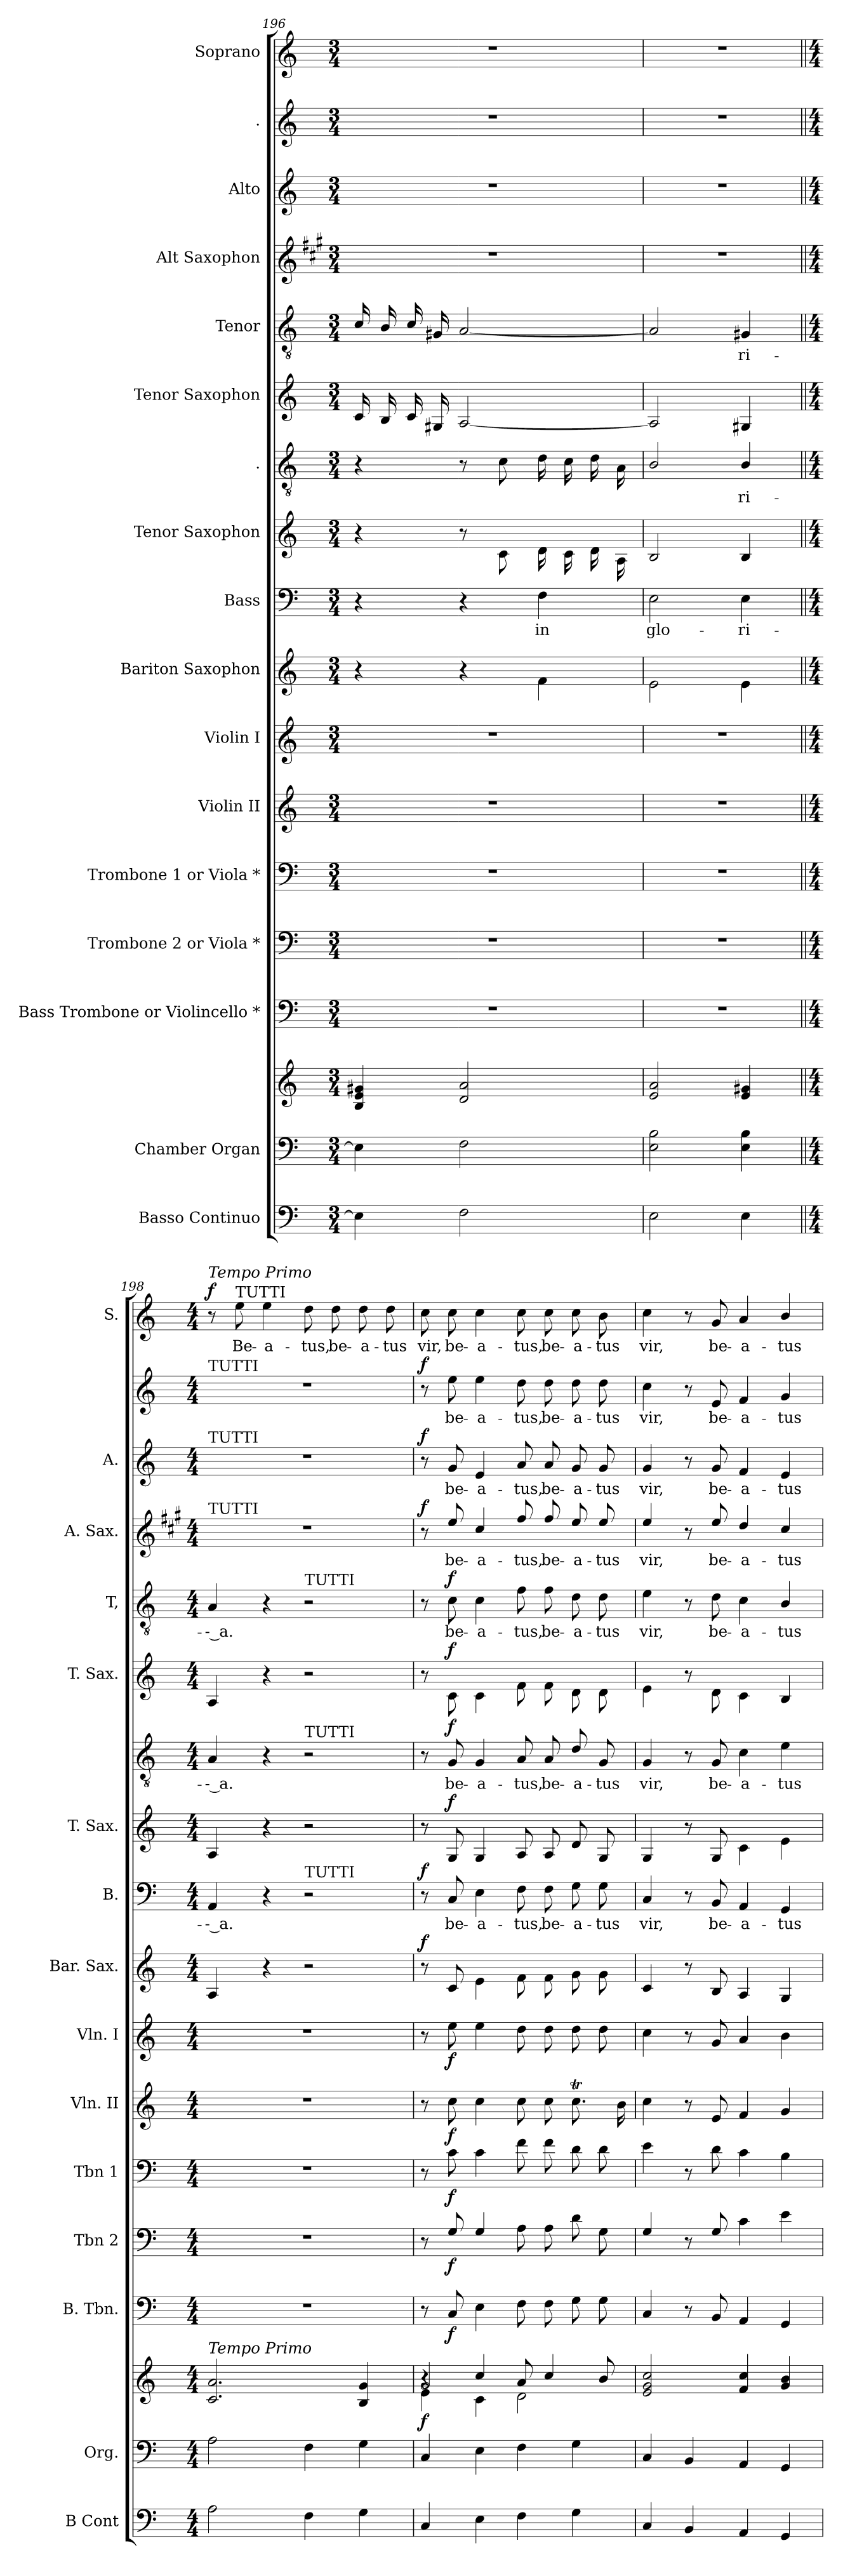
**kern	**kern	**kern	**dynam	**kern	**dynam	**kern	**dynam	**kern	**dynam	**kern	**dynam	**kern	**dynam	**kern	**dynam	**kern	**text	**dynam	**kern	**dynam	**kern	**text	**dynam	**kern	**dynam	**kern	**text	**dynam	**kern	**text	**dynam	**kern	**text	**dynam	**kern	**text	**dynam	**kern	**text	**dynam
*part17	*part16	*part16	*part16	*part15	*part15	*part14	*part14	*part13	*part13	*part12	*part12	*part11	*part11	*part10	*part10	*part9	*part9	*part9	*part8	*part8	*part7	*part7	*part7	*part6	*part6	*part5	*part5	*part5	*part4	*part4	*part4	*part3	*part3	*part3	*part2	*part2	*part2	*part1	*part1	*part1
*staff18	*staff17	*staff16	*staff16/17	*staff15	*staff15	*staff14	*staff14	*staff13	*staff13	*staff12	*staff12	*staff11	*staff11	*staff10	*staff10	*staff9	*staff9	*staff9	*staff8	*staff8	*staff7	*staff7	*staff7	*staff6	*staff6	*staff5	*staff5	*staff5	*staff4	*staff4	*staff4	*staff3	*staff3	*staff3	*staff2	*staff2	*staff2	*staff1	*staff1	*staff1
*I"Basso  Continuo	*I"Chamber  Organ	*	*	*I"Bass Trombone or Violincello *	*	*I"Trombone 2 or Viola *	*	*I"Trombone 1 or Viola *	*	*I"Violin II	*	*I"Violin I	*	*I"Bariton Saxophon	*	*I"Bass	*	*	*I"Tenor Saxophon	*	*I".	*	*	*I"Tenor Saxophon	*	*I"Tenor	*	*	*I"Alt Saxophon	*	*	*I"Alto	*	*	*I".	*	*	*I"Soprano	*	*
*I'B Cont	*I'Org.	*	*	*I'B. Tbn.	*	*I'Tbn 2	*	*I'Tbn 1	*	*I'Vln. II	*	*I'Vln. I	*	*I'Bar. Sax.	*	*I'B.	*	*	*I'T. Sax.	*	*	*	*	*I'T. Sax.	*	*I'T,	*	*	*I'A. Sax.	*	*	*I'A.	*	*	*	*	*	*I'S.	*	*
*clefF4	*clefF4	*clefG2	*	*clefF4	*	*clefF4	*	*clefF4	*	*clefG2	*	*clefG2	*	*clefG2	*	*clefF4	*	*	*clefG2	*	*clefGv2	*	*	*clefG2	*	*clefGv2	*	*	*clefG2	*	*	*clefG2	*	*	*clefG2	*	*	*clefG2	*	*
*ITrd7c12	*	*	*	*	*	*	*	*	*	*	*	*	*	*ITrd12c21	*	*	*	*	*ITrd8c14	*	*ITrd7c12	*	*	*ITrd8c14	*	*ITrd7c12	*	*	*ITrd5c9	*	*	*	*	*	*	*	*	*	*	*
*k[]	*k[]	*k[]	*	*k[]	*	*k[]	*	*k[]	*	*k[]	*	*k[]	*	*k[]	*	*k[]	*	*	*k[]	*	*k[]	*	*	*k[]	*	*k[]	*	*	*k[]	*	*	*k[]	*	*	*k[]	*	*	*k[]	*	*
*M3/4	*M3/4	*M3/4	*	*M3/4	*	*M3/4	*	*M3/4	*	*M3/4	*	*M3/4	*	*M3/4	*	*M3/4	*	*	*M3/4	*	*M3/4	*	*	*M3/4	*	*M3/4	*	*	*M3/4	*	*	*M3/4	*	*	*M3/4	*	*	*M3/4	*	*
=196	=196	=196	=196	=196	=196	=196	=196	=196	=196	=196	=196	=196	=196	=196	=196	=196	=196	=196	=196	=196	=196	=196	=196	=196	=196	=196	=196	=196	=196	=196	=196	=196	=196	=196	=196	=196	=196	=196	=196	=196
4EE\]	4E\]	4B/ 4e/ 4g#X/	.	2.r	.	2.r	.	2.r	.	2.r	.	2.r	.	4r	.	4r	.	.	4r	.	4r	.	.	16C/	.	16C/	.	.	2.r	.	.	2.r	.	.	2.r	.	.	2.r	.	.
.	.	.	.	.	.	.	.	.	.	.	.	.	.	.	.	.	.	.	.	.	.	.	.	16BB/	.	16BB/	.	.	.	.	.	.	.	.	.	.	.	.	.	.
.	.	.	.	.	.	.	.	.	.	.	.	.	.	.	.	.	.	.	.	.	.	.	.	16C/	.	16C/	.	.	.	.	.	.	.	.	.	.	.	.	.	.
.	.	.	.	.	.	.	.	.	.	.	.	.	.	.	.	.	.	.	.	.	.	.	.	16GG#X/	.	16GG#X/	.	.	.	.	.	.	.	.	.	.	.	.	.	.
2FF\	2F\	2d/ 2a/	.	.	.	.	.	.	.	.	.	.	.	4r	.	4r	.	.	8r	.	8r	.	.	[2AA/	.	[2AA/	.	.	.	.	.	.	.	.	.	.	.	.	.	.
.	.	.	.	.	.	.	.	.	.	.	.	.	.	.	.	.	.	.	8C\	.	8C\	.	.	.	.	.	.	.	.	.	.	.	.	.	.	.	.	.	.	.
!	!	!	!	!	!	!	!	!	!	!	!	!	!	!	!	!	!LO:LY:b	!	!	!	!	!	!	!	!	!	!	!	!	!	!	!	!	!	!	!	!	!	!	!
.	.	.	.	.	.	.	.	.	.	.	.	.	.	4F\	.	4F\	in	.	16D\	.	16D\	.	.	.	.	.	.	.	.	.	.	.	.	.	.	.	.	.	.	.
.	.	.	.	.	.	.	.	.	.	.	.	.	.	.	.	.	.	.	16C\	.	16C\	.	.	.	.	.	.	.	.	.	.	.	.	.	.	.	.	.	.	.
.	.	.	.	.	.	.	.	.	.	.	.	.	.	.	.	.	.	.	16D\	.	16D\	.	.	.	.	.	.	.	.	.	.	.	.	.	.	.	.	.	.	.
.	.	.	.	.	.	.	.	.	.	.	.	.	.	.	.	.	.	.	16AA\	.	16AA\	.	.	.	.	.	.	.	.	.	.	.	.	.	.	.	.	.	.	.
=197	=197	=197	=197	=197	=197	=197	=197	=197	=197	=197	=197	=197	=197	=197	=197	=197	=197	=197	=197	=197	=197	=197	=197	=197	=197	=197	=197	=197	=197	=197	=197	=197	=197	=197	=197	=197	=197	=197	=197	=197
!	!	!	!	!	!	!	!	!	!	!	!	!	!	!	!	!	!LO:LY:b	!	!	!	!	!	!	!	!	!	!	!	!	!	!	!	!	!	!	!	!	!	!	!
2EE\	2E\ 2B\	2e/ 2a/	.	2.r	.	2.r	.	2.r	.	2.r	.	2.r	.	2E\	.	2E\	glo-	.	2BB/	.	2BB/	.	.	2AA/]	.	2AA/]	.	.	2.r	.	.	2.r	.	.	2.r	.	.	2.r	.	.
!	!	!	!	!	!	!	!	!	!	!	!	!	!	!	!	!	!LO:LY:b	!	!	!	!	!LO:LY:b	!	!	!	!	!LO:LY:b	!	!	!	!	!	!	!	!	!	!	!	!	!
4EE\	4E\ 4B\	4e/ 4g#X/	.	.	.	.	.	.	.	.	.	.	.	4E\	.	4E\	-ri-	.	4BB/	.	4BB/	-ri-	.	4GG#X/	.	4GG#X/	-ri-	.	.	.	.	.	.	.	.	.	.	.	.	.
!!LO:PB:g=z
=198||	=198||	=198||	=198||	=198||	=198||	=198||	=198||	=198||	=198||	=198||	=198||	=198||	=198||	=198||	=198||	=198||	=198||	=198||	=198||	=198||	=198||	=198||	=198||	=198||	=198||	=198||	=198||	=198||	=198||	=198||	=198||	=198||	=198||	=198||	=198||	=198||	=198||	=198||	=198||	=198||
*M4/4	*M4/4	*M4/4	*	*M4/4	*	*M4/4	*	*M4/4	*	*M4/4	*	*M4/4	*	*M4/4	*	*M4/4	*	*	*M4/4	*	*M4/4	*	*	*M4/4	*	*M4/4	*	*	*M4/4	*	*	*M4/4	*	*	*M4/4	*	*	*M4/4	*	*
!	!	!	!	!	!	!	!	!	!	!	!	!	!	!	!	!	!	!	!	!	!	!	!	!	!	!	!	!	!	!	!	!	!	!	!	!	!	!LO:TX:a:i:t=Tempo Primo	!	!
!	!	!	!	!	!	!	!	!	!	!	!	!	!	!	!	!	!	!	!	!	!	!	!	!	!	!	!	!	!	!	!	!	!	!	!LO:TX:a:t=TUTTI	!	!	!	!	!
!	!	!	!	!	!	!	!	!	!	!	!	!	!	!	!	!	!	!	!	!	!	!	!	!	!	!	!	!	!	!	!	!LO:TX:a:t=TUTTI	!	!	!	!	!	!	!	!
!	!	!	!	!	!	!	!	!	!	!	!	!	!	!	!	!	!	!	!	!	!	!	!	!	!	!	!	!	!LO:TX:a:t=TUTTI	!	!	!	!	!	!	!	!	!	!	!
!	!	!LO:TX:a:i:t=Tempo Primo	!	!	!	!	!	!	!	!	!	!	!	!	!	!	!	!	!	!	!	!	!	!	!	!	!	!	!	!	!	!	!	!	!	!	!	!	!	!
!	!	!	!	!	!	!	!	!	!	!	!	!	!	!	!	!	!LO:LY:b	!	!	!	!	!LO:LY:b	!	!	!	!	!LO:LY:b	!	!	!	!	!	!	!	!	!	!	!	!	!LO:DY:a
2AA\	2A\	2.c/ 2.a/	.	1r	.	1r	.	1r	.	1r	.	1r	.	4AA/	.	4AA/	-- a.	.	4AA/	.	4AA/	-- a.	.	4AA/	.	4AA/	-- a.	.	1r	.	.	1r	.	.	1r	.	.	8r	.	f
!	!	!	!	!	!	!	!	!	!	!	!	!	!	!	!	!	!	!	!	!	!	!	!	!	!	!	!	!	!	!	!	!	!	!	!	!	!	!LO:TX:a:t=TUTTI	!	!
!	!	!	!	!	!	!	!	!	!	!	!	!	!	!	!	!	!	!	!	!	!	!	!	!	!	!	!	!	!	!	!	!	!	!	!	!	!	!	!LO:LY:b	!
.	.	.	.	.	.	.	.	.	.	.	.	.	.	.	.	.	.	.	.	.	.	.	.	.	.	.	.	.	.	.	.	.	.	.	.	.	.	8ee\	Be-	.
!	!	!	!	!	!	!	!	!	!	!	!	!	!	!	!	!	!	!	!	!	!	!	!	!	!	!	!	!	!	!	!	!	!	!	!	!	!	!	!LO:LY:b	!
.	.	.	.	.	.	.	.	.	.	.	.	.	.	4r	.	4r	.	.	4r	.	4r	.	.	4r	.	4r	.	.	.	.	.	.	.	.	.	.	.	4ee\	-a-	.
!	!	!	!	!	!	!	!	!	!	!	!	!	!	!	!	!	!	!	!	!	!	!	!	!	!	!LO:TX:a:t=TUTTI	!	!	!	!	!	!	!	!	!	!	!	!	!	!
!	!	!	!	!	!	!	!	!	!	!	!	!	!	!	!	!	!	!	!	!	!LO:TX:a:t=TUTTI	!	!	!	!	!	!	!	!	!	!	!	!	!	!	!	!	!	!	!
!	!	!	!	!	!	!	!	!	!	!	!	!	!	!	!	!LO:TX:a:t=TUTTI	!	!	!	!	!	!	!	!	!	!	!	!	!	!	!	!	!	!	!	!	!	!	!	!
!	!	!	!	!	!	!	!	!	!	!	!	!	!	!	!	!	!	!	!	!	!	!	!	!	!	!	!	!	!	!	!	!	!	!	!	!	!	!	!LO:LY:b	!
4FF\	4F\	.	.	.	.	.	.	.	.	.	.	.	.	2r	.	2r	.	.	2r	.	2r	.	.	2r	.	2r	.	.	.	.	.	.	.	.	.	.	.	8dd\	-tus,	.
!	!	!	!	!	!	!	!	!	!	!	!	!	!	!	!	!	!	!	!	!	!	!	!	!	!	!	!	!	!	!	!	!	!	!	!	!	!	!	!LO:LY:b	!
.	.	.	.	.	.	.	.	.	.	.	.	.	.	.	.	.	.	.	.	.	.	.	.	.	.	.	.	.	.	.	.	.	.	.	.	.	.	8dd\	be-	.
!	!	!	!	!	!	!	!	!	!	!	!	!	!	!	!	!	!	!	!	!	!	!	!	!	!	!	!	!	!	!	!	!	!	!	!	!	!	!	!LO:LY:b	!
4GG\	4G\	4B/ 4g/	.	.	.	.	.	.	.	.	.	.	.	.	.	.	.	.	.	.	.	.	.	.	.	.	.	.	.	.	.	.	.	.	.	.	.	8dd\	-a-	.
!	!	!	!	!	!	!	!	!	!	!	!	!	!	!	!	!	!	!	!	!	!	!	!	!	!	!	!	!	!	!	!	!	!	!	!	!	!	!	!LO:LY:b	!
.	.	.	.	.	.	.	.	.	.	.	.	.	.	.	.	.	.	.	.	.	.	.	.	.	.	.	.	.	.	.	.	.	.	.	.	.	.	8dd\	-tus	.
=199	=199	=199	=199	=199	=199	=199	=199	=199	=199	=199	=199	=199	=199	=199	=199	=199	=199	=199	=199	=199	=199	=199	=199	=199	=199	=199	=199	=199	=199	=199	=199	=199	=199	=199	=199	=199	=199	=199	=199	=199
*	*	*^	*	*	*	*	*	*	*	*	*	*	*	*	*	*	*	*	*	*	*	*	*	*	*	*	*	*	*	*	*	*	*	*	*	*	*	*	*	*
*	*	*	*^	*	*	*	*	*	*	*	*	*	*	*	*	*	*	*	*	*	*	*	*	*	*	*	*	*	*	*	*	*	*	*	*	*	*	*	*	*	*
!	!	!	!	!	!LO:DY:b	!	!	!	!	!	!	!	!	!	!	!	!LO:DY:a	!	!	!LO:DY:a	!	!	!	!	!	!	!	!	!	!	!	!	!LO:DY:a	!	!	!LO:DY:a	!	!	!LO:DY:a	!	!LO:LY:b	!
4CC/	4C/	2g/	4e\	4r	f	8r	.	8r	.	8r	.	8r	.	8r	.	8r	f	8r	.	f	8r	.	8r	.	.	8r	.	8r	.	.	8r	.	f	8r	.	f	8r	.	f	8cc\	vir,	.
!	!	!	!	!	!	!	!LO:DY:b	!	!LO:DY:b	!	!LO:DY:b	!	!LO:DY:b	!	!LO:DY:b	!	!	!	!LO:LY:b	!	!	!LO:DY:a	!	!LO:LY:b	!LO:DY:a	!	!LO:DY:a	!	!LO:LY:b	!LO:DY:a	!	!LO:LY:b	!	!	!LO:LY:b	!	!	!LO:LY:b	!	!	!LO:LY:b	!
.	.	.	.	.	.	8C/	f	8G/	f	8c\	f	8cc\	f	8ee\	f	8C/	.	8C/	be-	.	8GG/	f	8GG/	be-	f	8C\	f	8C\	be-	f	8g/	be-	.	8g/	be-	.	8ee\	be-	.	8cc\	be-	.
!	!	!	!	!	!	!	!	!	!	!	!	!	!	!	!	!	!	!	!LO:LY:b	!	!	!	!	!LO:LY:b	!	!	!	!	!LO:LY:b	!	!	!LO:LY:b	!	!	!LO:LY:b	!	!	!LO:LY:b	!	!	!LO:LY:b	!
4EE\	4E\	.	4c\	4cc/	.	4E\	.	4G/	.	4c\	.	4cc\	.	4ee\	.	4E\	.	4E\	-a-	.	4GG/	.	4GG/	-a-	.	4C\	.	4C\	-a-	.	4e/	-a-	.	4e/	-a-	.	4ee\	-a-	.	4cc\	-a-	.
!	!	!	!	!	!	!	!	!	!	!	!	!	!	!	!	!	!	!	!LO:LY:b	!	!	!	!	!LO:LY:b	!	!	!	!	!LO:LY:b	!	!	!LO:LY:b	!	!	!LO:LY:b	!	!	!LO:LY:b	!	!	!LO:LY:b	!
4FF\	4F\	8a/	2d\	2ryy	.	8F\	.	8A\	.	8f\	.	8cc\	.	8dd\	.	8F\	.	8F\	-tus,	.	8AA/	.	8AA/	-tus,	.	8F\	.	8F\	-tus,	.	8a/	-tus,	.	8a/	-tus,	.	8dd\	-tus,	.	8cc\	-tus,	.
!	!	!	!	!	!	!	!	!	!	!	!	!	!	!	!	!	!	!	!LO:LY:b	!	!	!	!	!LO:LY:b	!	!	!	!	!LO:LY:b	!	!	!LO:LY:b	!	!	!LO:LY:b	!	!	!LO:LY:b	!	!	!LO:LY:b	!
.	.	4cc/	.	.	.	8F\	.	8A\	.	8f\	.	8cc\	.	8dd\	.	8F\	.	8F\	be-	.	8AA/	.	8AA/	be-	.	8F\	.	8F\	be-	.	8a/	be-	.	8a/	be-	.	8dd\	be-	.	8cc\	be-	.
!	!	!	!	!	!	!	!	!	!	!	!	!	!	!	!	!	!	!	!LO:LY:b	!	!	!	!	!LO:LY:b	!	!	!	!	!LO:LY:b	!	!	!LO:LY:b	!	!	!LO:LY:b	!	!	!LO:LY:b	!	!	!LO:LY:b	!
4GG\	4G\	.	.	.	.	8G\	.	8d\	.	8d\	.	8.ccT\	.	8dd\	.	8G\	.	8G\	-a-	.	8D/	.	8D/	-a-	.	8D\	.	8D\	-a-	.	8g/	-a-	.	8g/	-a-	.	8dd\	-a-	.	8cc\	-a-	.
!	!	!	!	!	!	!	!	!	!	!	!	!	!	!	!	!	!	!	!LO:LY:b	!	!	!	!	!LO:LY:b	!	!	!	!	!LO:LY:b	!	!	!LO:LY:b	!	!	!LO:LY:b	!	!	!LO:LY:b	!	!	!LO:LY:b	!
.	.	8b/	.	.	.	8G\	.	8G\	.	8d\	.	.	.	8dd\	.	8G\	.	8G\	-tus	.	8GG/	.	8GG/	-tus	.	8D\	.	8D\	-tus	.	8g/	-tus	.	8g/	-tus	.	8dd\	-tus	.	8b\	-tus	.
.	.	.	.	.	.	.	.	.	.	.	.	16b\	.	.	.	.	.	.	.	.	.	.	.	.	.	.	.	.	.	.	.	.	.	.	.	.	.	.	.	.	.	.
*	*	*v	*v	*v	*	*	*	*	*	*	*	*	*	*	*	*	*	*	*	*	*	*	*	*	*	*	*	*	*	*	*	*	*	*	*	*	*	*	*	*	*	*
=200	=200	=200	=200	=200	=200	=200	=200	=200	=200	=200	=200	=200	=200	=200	=200	=200	=200	=200	=200	=200	=200	=200	=200	=200	=200	=200	=200	=200	=200	=200	=200	=200	=200	=200	=200	=200	=200	=200	=200	=200
!	!	!	!	!	!	!	!	!	!	!	!	!	!	!	!	!	!LO:LY:b	!	!	!	!	!LO:LY:b	!	!	!	!	!LO:LY:b	!	!	!LO:LY:b	!	!	!LO:LY:b	!	!	!LO:LY:b	!	!	!LO:LY:b	!
4CC/	4C/	2e/ 2g/ 2cc/	.	4C/	.	4G/	.	4e\	.	4cc\	.	4cc\	.	4C/	.	4C/	vir,	.	4GG/	.	4GG/	vir,	.	4E\	.	4E\	vir,	.	4g/	vir,	.	4g/	vir,	.	4cc\	vir,	.	4cc\	vir,	.
4BBB/	4BB/	.	.	8r	.	8r	.	8r	.	8r	.	8r	.	8r	.	8r	.	.	8r	.	8r	.	.	8r	.	8r	.	.	8r	.	.	8r	.	.	8r	.	.	8r	.	.
!	!	!	!	!	!	!	!	!	!	!	!	!	!	!	!	!	!LO:LY:b	!	!	!	!	!LO:LY:b	!	!	!	!	!LO:LY:b	!	!	!LO:LY:b	!	!	!LO:LY:b	!	!	!LO:LY:b	!	!	!LO:LY:b	!
.	.	.	.	8BB/	.	8G/	.	8d\	.	8e/	.	8g/	.	8BB/	.	8BB/	be-	.	8GG/	.	8GG/	be-	.	8D\	.	8D\	be-	.	8g/	be-	.	8g/	be-	.	8e/	be-	.	8g/	be-	.
!	!	!	!	!	!	!	!	!	!	!	!	!	!	!	!	!	!LO:LY:b	!	!	!	!	!LO:LY:b	!	!	!	!	!LO:LY:b	!	!	!LO:LY:b	!	!	!LO:LY:b	!	!	!LO:LY:b	!	!	!LO:LY:b	!
4AAA/	4AA/	4f/ 4cc/	.	4AA/	.	4c\	.	4c\	.	4f/	.	4a/	.	4AA/	.	4AA/	-a-	.	4C\	.	4C\	-a-	.	4C\	.	4C\	-a-	.	4f/	-a-	.	4f/	-a-	.	4f/	-a-	.	4a/	-a-	.
!	!	!	!	!	!	!	!	!	!	!	!	!	!	!	!	!	!LO:LY:b	!	!	!	!	!LO:LY:b	!	!	!	!	!LO:LY:b	!	!	!LO:LY:b	!	!	!LO:LY:b	!	!	!LO:LY:b	!	!	!LO:LY:b	!
4GGG/	4GG/	4g/ 4b/	.	4GG/	.	4e\	.	4B\	.	4g/	.	4b\	.	4GG/	.	4GG/	-tus	.	4E\	.	4E\	-tus	.	4BB/	.	4BB/	-tus	.	4e/	-tus	.	4e/	-tus	.	4g/	-tus	.	4b/	-tus	.
=	=	=	=	=	=	=	=	=	=	=	=	=	=	=	=	=	=	=	=	=	=	=	=	=	=	=	=	=	=	=	=	=	=	=	=	=	=	=	=	=
*-	*-	*-	*-	*-	*-	*-	*-	*-	*-	*-	*-	*-	*-	*-	*-	*-	*-	*-	*-	*-	*-	*-	*-	*-	*-	*-	*-	*-	*-	*-	*-	*-	*-	*-	*-	*-	*-	*-	*-	*-
